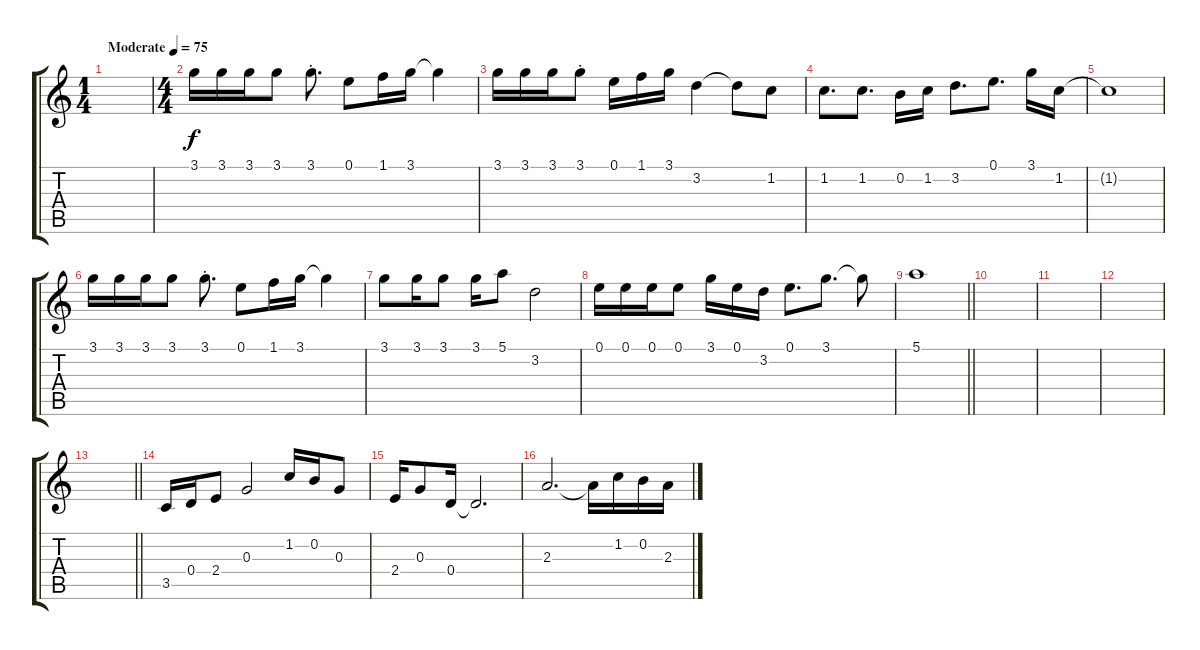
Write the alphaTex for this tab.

\track "" {instrument distortionguitar}
\staff {score tabs}
\tuning (E4 B3 G3 D3 A2 E2) {hide}
\ts (1 4)
\tempo (75 "Moderate")
\clef g2
\ks c
|
\ts (4 4)
3.1.16 3.1.16 3.1.16 3.1.8 3.1{st}.8{d} 0.1.8 1.1.16 3.1.16 3.1{t}.4 |
3.1.16 3.1.16 3.1.16 3.1{st}.8 0.1.16 1.1.16{txt ""} 3.1.16 3.2.4 3.2{t}.8 1.2.8 |
1.2.8{d} 1.2.8{d} 0.2.16 1.2.16 3.2.8{d} 0.1.8{d} 3.1.16 1.2.16 |
1.2{t}.1 |
3.1.16 3.1.16 3.1.16 3.1.8 3.1{st}.8{d} 0.1.8 1.1.16 3.1.16 3.1{t}.4 |
3.1.8 3.1.16 3.1.8 3.1.16 5.1.8 3.2.2 |
0.1.16 0.1.16 0.1.16 0.1.8 3.1.16 0.1.16 3.2.16 0.1.8{d} 3.1.8{d} 3.1{t}.8 |
\barLineRight lightlight
5.1.1 |
|
|
|
\barLineRight lightlight
|
\section ("" "")
3.5.16 0.4.16 2.4.8 0.3.2 1.2.16 0.2.16 0.3.8 |
2.4.16 0.3.8 0.4.16 0.4{t}.2{d} |
2.3.2{d} 2.3{t}.16 1.2.16 0.2.16 2.3.16
